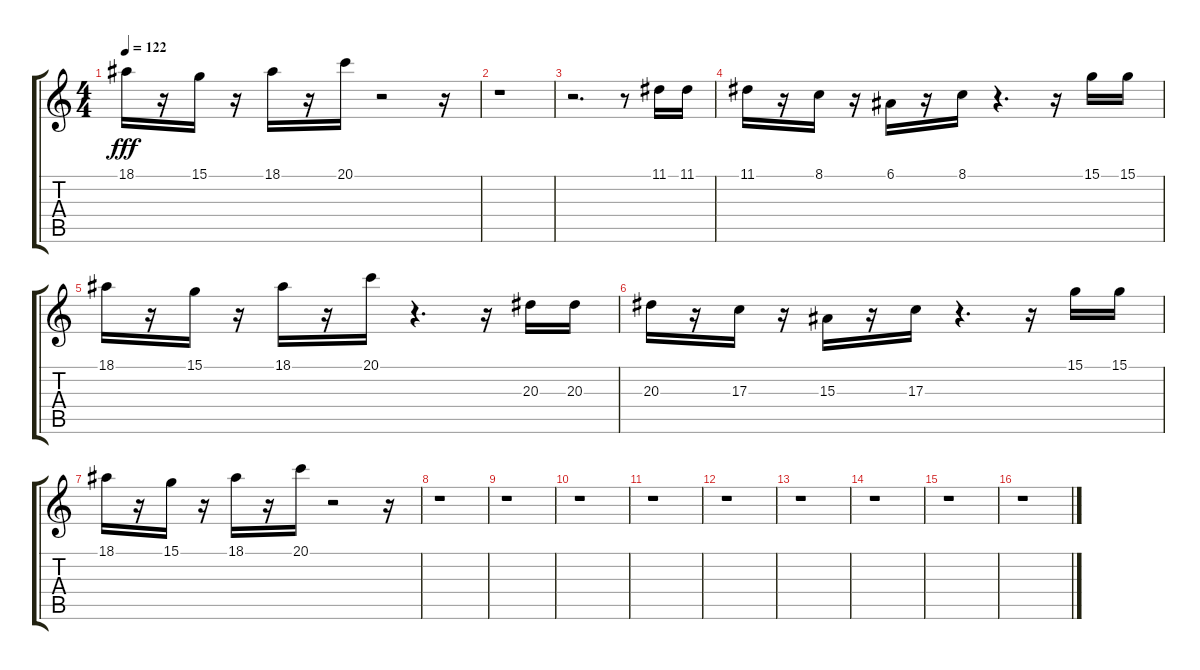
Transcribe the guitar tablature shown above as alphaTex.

\track "" {instrument synthbrass2}
\staff {score tabs}
\tuning (E4 B3 G3 D3 A2 E2) {hide}
\ts (4 4)
\tempo 122
\clef g2
\ks c
18.1.16{dy fff} r.16 15.1.16 r.16 18.1.16 r.16 20.1.16 r.2 r.16 |
r.1 |
r.2{d} r.8 11.1.16 11.1.16 |
11.1.16 r.16 8.1.16 r.16 6.1.16 r.16 8.1.16 r.4{d} r.16 15.1.16 15.1.16 |
18.1.16 r.16 15.1.16 r.16 18.1.16 r.16 20.1.16 r.4{d} r.16 20.3.16 20.3.16 |
20.3.16 r.16 17.3.16 r.16 15.3.16 r.16 17.3.16 r.4{d} r.16 15.1.16 15.1.16 |
18.1.16 r.16 15.1.16 r.16 18.1.16 r.16 20.1.16 r.2 r.16 |
r.1 |
r.1 |
r.1 |
r.1 |
r.1 |
r.1 |
r.1 |
r.1 |
r.1
